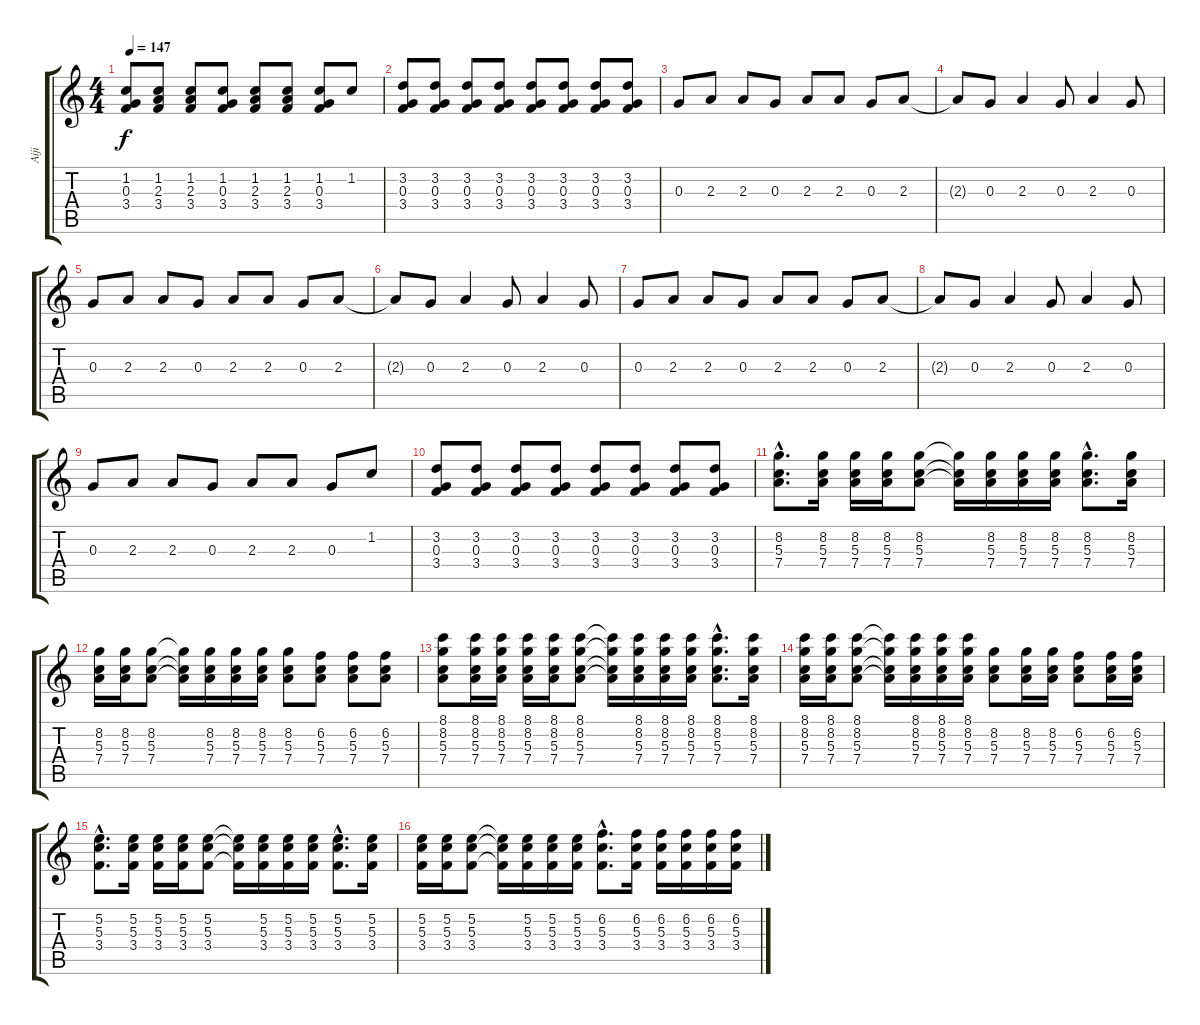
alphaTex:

\track ("Aiji" "Aiji") {instrument overdrivenguitar}
\staff {score tabs}
\tuning (E4 B3 G3 D3 A2 E2) {hide}
\ts (4 4)
\tempo 147
\clef g2
\ks c
(1.2 0.3 3.4).8{dy f} (1.2 2.3 3.4).8 (1.2 2.3 3.4).8 (1.2 0.3 3.4).8 (1.2 2.3 3.4).8 (1.2 2.3 3.4).8 (1.2 0.3 3.4).8 1.2.8 |
(3.2 0.3 3.4).8 (3.2 0.3 3.4).8 (3.2 0.3 3.4).8 (3.2 0.3 3.4).8 (3.2 0.3 3.4).8 (3.2 0.3 3.4).8 (3.2 0.3 3.4).8 (3.2 0.3 3.4).8 |
0.3.8 2.3.8 2.3.8 0.3.8 2.3.8 2.3.8 0.3.8 2.3.8 |
2.3{t}.8 0.3.8 2.3.4 0.3.8 2.3.4 0.3.8 |
0.3.8 2.3.8 2.3.8 0.3.8 2.3.8 2.3.8 0.3.8 2.3.8 |
2.3{t}.8 0.3.8 2.3.4 0.3.8 2.3.4 0.3.8 |
0.3.8 2.3.8 2.3.8 0.3.8 2.3.8 2.3.8 0.3.8 2.3.8 |
2.3{t}.8 0.3.8 2.3.4 0.3.8 2.3.4 0.3.8 |
0.3.8 2.3.8 2.3.8 0.3.8 2.3.8 2.3.8 0.3.8 1.2.8 |
(3.2 0.3 3.4).8 (3.2 0.3 3.4).8 (3.2 0.3 3.4).8 (3.2 0.3 3.4).8 (3.2 0.3 3.4).8 (3.2 0.3 3.4).8 (3.2 0.3 3.4).8 (3.2 0.3 3.4).8 |
(8.2{hac} 5.3{hac} 7.4{hac}).8{d} (8.2 5.3 7.4).16 (8.2 5.3 7.4).16 (8.2 5.3 7.4).16 (8.2 5.3 7.4).8 (8.2{t} 5.3{t} 7.4{t}).16 (8.2 5.3 7.4).16 (8.2 5.3 7.4).16 (8.2 5.3 7.4).16 (8.2{hac} 5.3{hac} 7.4{hac}).8{d} (8.2 5.3 7.4).16 |
(8.2 5.3 7.4).16 (8.2 5.3 7.4).16 (8.2 5.3 7.4).8 (8.2{t} 5.3{t} 7.4{t}).16 (8.2 5.3 7.4).16 (8.2 5.3 7.4).16 (8.2 5.3 7.4).16 (8.2 5.3 7.4).8 (6.2 5.3 7.4).8 (6.2 5.3 7.4).8 (6.2 5.3 7.4).8 |
(8.1 8.2 5.3 7.4).8 (8.1 8.2 5.3 7.4).16 (8.1 8.2 5.3 7.4).16 (8.1 8.2 5.3 7.4).16 (8.1 8.2 5.3 7.4).16 (8.1 8.2 5.3 7.4).8 (8.1{t} 8.2{t} 5.3{t} 7.4{t}).16 (8.1 8.2 5.3 7.4).16 (8.1 8.2 5.3 7.4).16 (8.1 8.2 5.3 7.4).16 (8.1{hac} 8.2{hac} 5.3{hac} 7.4{hac}).8{d} (8.1 8.2 5.3 7.4).16 |
(8.1 8.2 5.3 7.4).16 (8.1 8.2 5.3 7.4).16 (8.1 8.2 5.3 7.4).8 (8.1{t} 8.2{t} 5.3{t} 7.4{t}).16 (8.1 8.2 5.3 7.4).16 (8.1 8.2 5.3 7.4).16 (8.1 8.2 5.3 7.4).16 (8.2 5.3 7.4).8 (8.2 5.3 7.4).16 (8.2 5.3 7.4).16 (6.2 5.3 7.4).8 (6.2 5.3 7.4).16 (6.2 5.3 7.4).16 |
(5.2{hac} 5.3{hac} 3.4{hac}).8{d} (5.2 5.3 3.4).16 (5.2 5.3 3.4).16 (5.2 5.3 3.4).16 (5.2 5.3 3.4).8 (5.2{t} 5.3{t} 3.4{t}).16 (5.2 5.3 3.4).16 (5.2 5.3 3.4).16 (5.2 5.3 3.4).16 (5.2{hac} 5.3{hac} 3.4{hac}).8{d} (5.2 5.3 3.4).16 |
(5.2 5.3 3.4).16 (5.2 5.3 3.4).16 (5.2 5.3 3.4).8 (5.2{t} 5.3{t} 3.4{t}).16 (5.2 5.3 3.4).16 (5.2 5.3 3.4).16 (5.2 5.3 3.4).16 (6.2{hac} 5.3{hac} 3.4{hac}).8{d} (6.2 5.3 3.4).16 (6.2 5.3 3.4).16 (6.2 5.3 3.4).16 (6.2 5.3 3.4).16 (6.2 5.3 3.4).16
